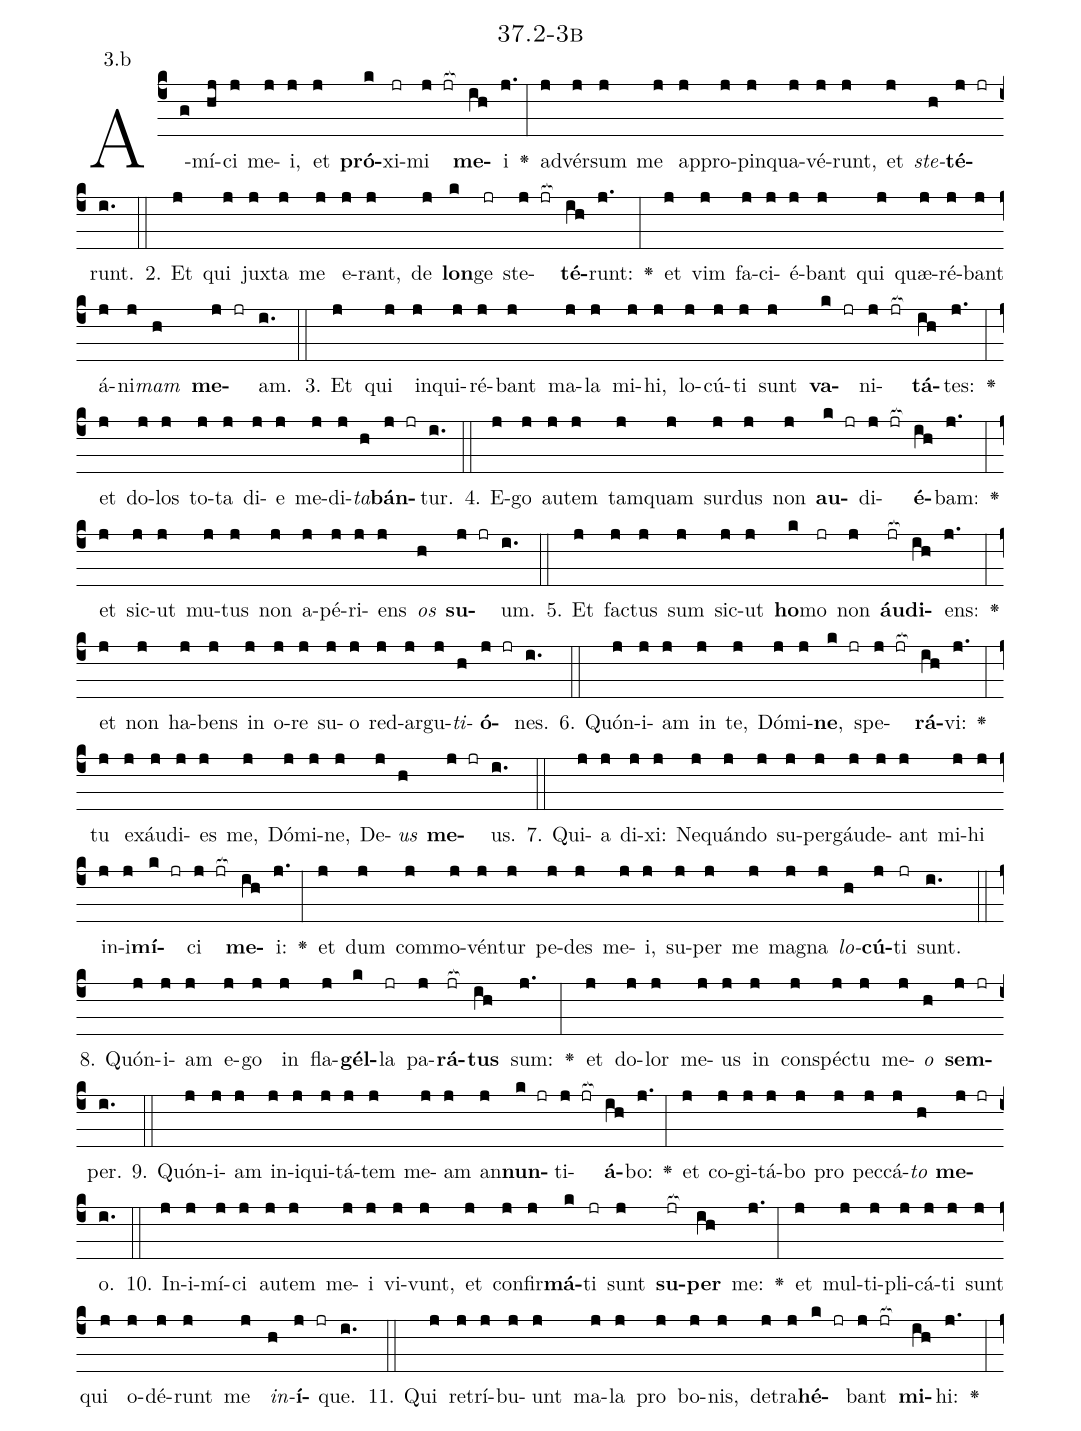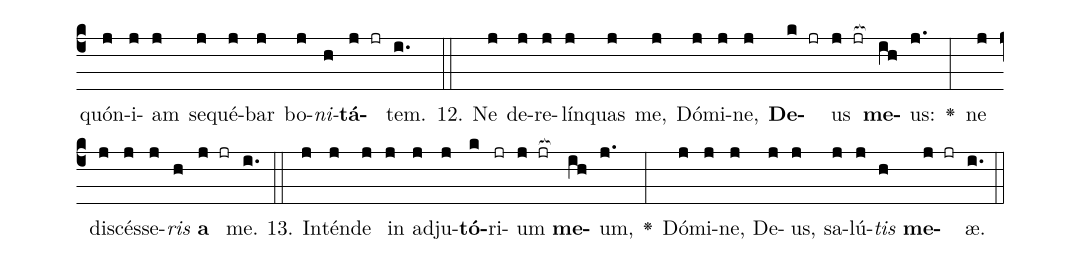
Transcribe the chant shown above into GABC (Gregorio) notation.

name: 37.2-3b;
annotation: 3.b;
%%
(c4)A(g)mí(hj)ci(j) me(j)i,(j) et(j) <b>pró</b>(k)xi(jr)mi(j jr[ocb:1{]) <b>me</b>(ih[ocb:0}])i(j.) <v>\greheightstar</v>(:) ad(j)vér(j)sum(j) me(j) ap(j)pro(j)pin(j)qua(j)vé(j)runt,(j) et(j) <i>ste</i>(h)<b>té</b>(j jr)runt.(i.) (::)
2. Et(j) qui(j) jux(j)ta(j) me(j) e(j)rant,(j) de(j) <b>lon</b>(k)ge(jr) ste(j jr[ocb:1{])<b>té</b>(ih[ocb:0}])runt:(j.) <v>\greheightstar</v>(:) et(j) vim(j) fa(j)ci(j)é(j)bant(j) qui(j) quæ(j)ré(j)bant(j) á(j)ni(j)<i>mam</i>(h) <b>me</b>(j jr)am.(i.) (::)
3. Et(j) qui(j) in(j)qui(j)ré(j)bant(j) ma(j)la(j) mi(j)hi,(j) lo(j)cú(j)ti(j) sunt(j) <b>va</b>(k jr)ni(j jr[ocb:1{])<b>tá</b>(ih[ocb:0}])tes:(j.) <v>\greheightstar</v>(:) et(j) do(j)los(j) to(j)ta(j) di(j)e(j) me(j)di(j)<i>ta</i>(h)<b>bán</b>(j jr)tur.(i.) (::)
4. E(j)go(j) au(j)tem(j) tam(j)quam(j) sur(j)dus(j) non(j) <b>au</b>(k jr)di(j jr[ocb:1{])<b>é</b>(ih[ocb:0}])bam:(j.) <v>\greheightstar</v>(:) et(j) sic(j)ut(j) mu(j)tus(j) non(j) a(j)pé(j)ri(j)ens(j) <i>os</i>(h) <b>su</b>(j jr)um.(i.) (::)
5. Et(j) fac(j)tus(j) sum(j) sic(j)ut(j) <b>ho</b>(k)mo(jr) non(j) <b>áu</b>(jr[ocb:1{])<b>di</b>(ih[ocb:0}])ens:(j.) <v>\greheightstar</v>(:) et(j) non(j) ha(j)bens(j) in(j) o(j)re(j) su(j)o(j) red(j)ar(j)gu(j)<i>ti</i>(h)<b>ó</b>(j jr)nes.(i.) (::)
6. Quón(j)i(j)am(j) in(j) te,(j) Dó(j)mi(j)<b>ne</b>,(k jr) spe(j jr[ocb:1{])<b>rá</b>(ih[ocb:0}])vi:(j.) <v>\greheightstar</v>(:) tu(j) ex(j)áu(j)di(j)es(j) me,(j) Dó(j)mi(j)ne,(j) De(j)<i>us</i>(h) <b>me</b>(j jr)us.(i.) (::)
7. Qui(j)a(j) di(j)xi:(j) Ne(j)quán(j)do(j) su(j)per(j)gáu(j)de(j)ant(j) mi(j)hi(j) in(j)i(j)<b>mí</b>(k jr)ci(j jr[ocb:1{]) <b>me</b>(ih[ocb:0}])i:(j.) <v>\greheightstar</v>(:) et(j) dum(j) com(j)mo(j)vén(j)tur(j) pe(j)des(j) me(j)i,(j) su(j)per(j) me(j) ma(j)gna(j) <i>lo</i>(h)<b>cú</b>(j)ti(jr) sunt.(i.) (::)
8. Quón(j)i(j)am(j) e(j)go(j) in(j) fla(j)<b>gél</b>(k)la(jr) pa(j)<b>rá</b>(jr[ocb:1{])<b>tus</b>(ih[ocb:0}]) sum:(j.) <v>\greheightstar</v>(:) et(j) do(j)lor(j) me(j)us(j) in(j) con(j)spéc(j)tu(j) me(j)<i>o</i>(h) <b>sem</b>(j jr)per.(i.) (::)
9. Quón(j)i(j)am(j) in(j)i(j)qui(j)tá(j)tem(j) me(j)am(j) an(j)<b>nun</b>(k jr)ti(j jr[ocb:1{])<b>á</b>(ih[ocb:0}])bo:(j.) <v>\greheightstar</v>(:) et(j) co(j)gi(j)tá(j)bo(j) pro(j) pec(j)cá(j)<i>to</i>(h) <b>me</b>(j jr)o.(i.) (::)
10. In(j)i(j)mí(j)ci(j) au(j)tem(j) me(j)i(j) vi(j)vunt,(j) et(j) con(j)fir(j)<b>má</b>(k)ti(jr) sunt(j) <b>su</b>(jr[ocb:1{])<b>per</b>(ih[ocb:0}]) me:(j.) <v>\greheightstar</v>(:) et(j) mul(j)ti(j)pli(j)cá(j)ti(j) sunt(j) qui(j) o(j)dé(j)runt(j) me(j) <i>in</i>(h)<b>í</b>(j jr)que.(i.) (::)
11. Qui(j) re(j)trí(j)bu(j)unt(j) ma(j)la(j) pro(j) bo(j)nis,(j) de(j)tra(j)<b>hé</b>(k jr)bant(j jr[ocb:1{]) <b>mi</b>(ih[ocb:0}])hi:(j.) <v>\greheightstar</v>(:) quón(j)i(j)am(j) se(j)qué(j)bar(j) bo(j)<i>ni</i>(h)<b>tá</b>(j jr)tem.(i.) (::)
12. Ne(j) de(j)re(j)lín(j)quas(j) me,(j) Dó(j)mi(j)ne,(j) <b>De</b>(k jr)us(j jr[ocb:1{]) <b>me</b>(ih[ocb:0}])us:(j.) <v>\greheightstar</v>(:) ne(j) di(j)scés(j)se(j)<i>ris</i>(h) <b>a</b>(j jr) me.(i.) (::)
13. In(j)tén(j)de(j) in(j) ad(j)ju(j)<b>tó</b>(k)ri(jr)um(j jr[ocb:1{]) <b>me</b>(ih[ocb:0}])um,(j.) <v>\greheightstar</v>(:) Dó(j)mi(j)ne,(j) De(j)us,(j) sa(j)lú(j)<i>tis</i>(h) <b>me</b>(j jr)æ.(i.) (::)
